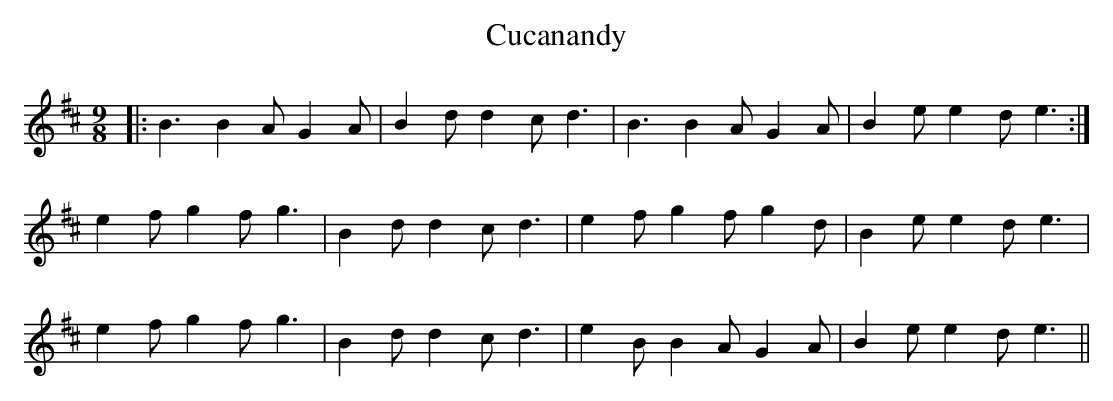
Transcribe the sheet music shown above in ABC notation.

X:1
T: Cucanandy
M: 9/8
L: 1/8
K: Edor
|:B3 B2 A G2 A|B2 d d2 c d3|B3 B2 A G2 A|B2 e e2 d e3:|
e2 f g2 f g3|B2 d d2 c d3|e2 f g2 f g2 d|B2 e e2 d e3|
e2 f g2 f g3|B2 d d2 c d3|e2 B B2 A G2 A|B2 e e2 d e3||
